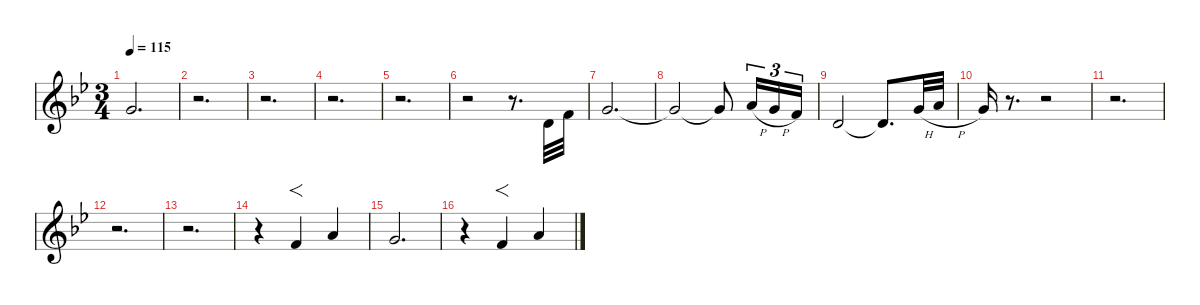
\defaultSystemsLayout 4
\hideDynamics
\bracketExtendMode nobrackets
\singleTrackTrackNamePolicy hidden
\multiTrackTrackNamePolicy hidden
\firstSystemTrackNameMode fullname
\firstSystemTrackNameOrientation horizontal
\otherSystemsTrackNameOrientation horizontal
\track ("Flute" "picc.") {defaultSystemsLayout 8 instrument piccolo}
\staff {score}
\tuning (E4 B3 G3 D3 A2 E2)
\ts (3 4)
\tempo 115
\clef g2
\ks gminor
8.2{acc forcenatural}.2{d dy mf beam Up} |
r.2{d beam Down} |
r.2{d beam Down} |
r.2{d beam Down} |
r.2{d beam Down} |
r.2{beam Down} r.8{d beam Down} 7.3{acc forcenatural}.32{beam Up} 6.2{acc forcenatural}.32{beam Up} |
8.2{acc forcenatural}.2{d beam Up} |
8.2{t acc forcenatural}.2{dy f beam Up} 8.2{t acc forcenatural}.8{beam Up} 10.2{h acc forcenatural}.16{tu (3 2) dy mf beam Up} 8.2{h acc forcenatural}.16{tu (3 2) beam Up} 6.2{acc forcenatural}.16{tu (3 2) beam Up} |
7.3{acc forcenatural}.2{beam Up} 7.3{t acc forcenatural}.8{d dy f beam Up} 8.2{h acc forcenatural}.32{dy mf beam Up} 10.2{h acc forcenatural}.32{beam Up} |
8.2{acc forcenatural}.16{beam Up} r.8{d beam Up} r.2{beam Up} |
r.2{d beam Down} |
r.2{d beam Down} |
r.2{d beam Down} |
r.4{beam Down} 6.2{acc forcenatural}.4{f beam Up} 5.1{acc forcenatural}.4{beam Up} |
8.2{acc forcenatural}.2{d beam Up} |
r.4{beam Down} 6.2{acc forcenatural}.4{f beam Up} 5.1{acc forcenatural}.4{beam Up}
